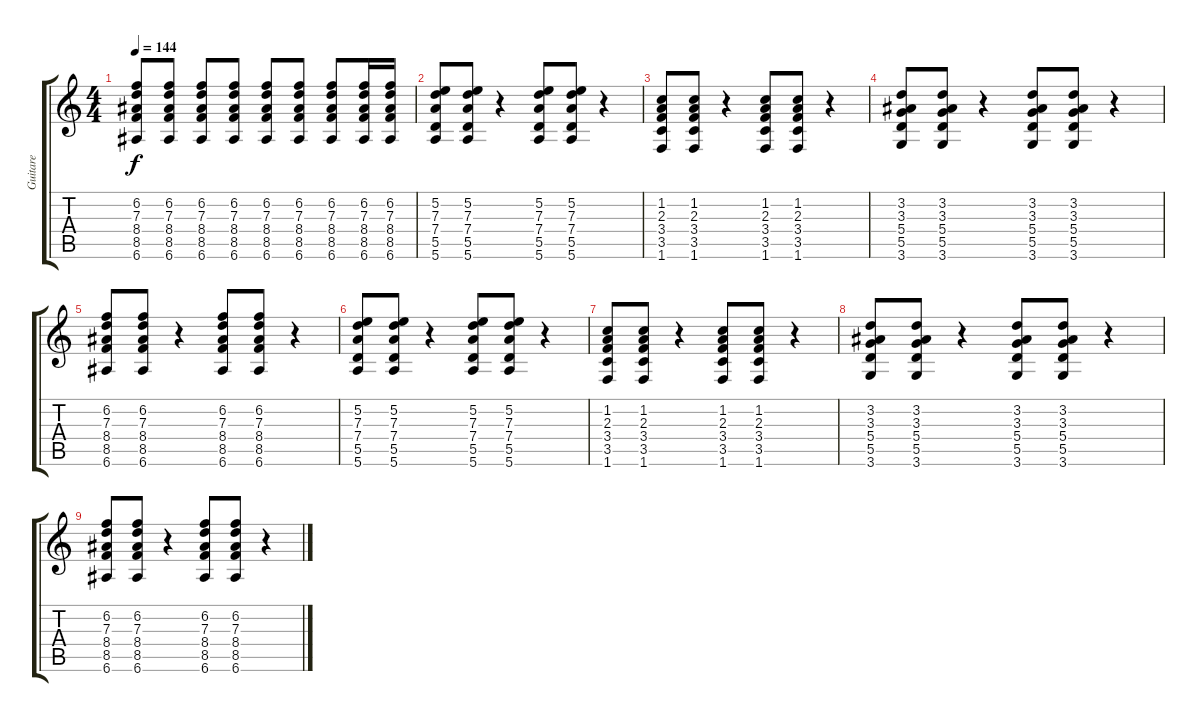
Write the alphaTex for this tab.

\track ("Guitare" "Guitare") {instrument acousticguitarsteel}
\staff {score tabs}
\tuning (E4 B3 G3 D3 A2 E2) {hide}
\ts (4 4)
\tempo 144
\clef g2
\ks c
(6.2 7.3 8.4 8.5 6.6).8{dy f} (6.2 7.3 8.4 8.5 6.6).8 (6.2 7.3 8.4 8.5 6.6).8 (6.2 7.3 8.4 8.5 6.6).8 (6.2 7.3 8.4 8.5 6.6).8 (6.2 7.3 8.4 8.5 6.6).8 (6.2 7.3 8.4 8.5 6.6).8 (6.2 7.3 8.4 8.5 6.6).16 (6.2 7.3 8.4 8.5 6.6).16 |
(5.2 7.3 7.4 5.5 5.6).8 (5.2 7.3 7.4 5.5 5.6).8 r.4 (5.2 7.3 7.4 5.5 5.6).8 (5.2 7.3 7.4 5.5 5.6).8 r.4 |
(1.2 2.3 3.4 3.5 1.6).8 (1.2 2.3 3.4 3.5 1.6).8 r.4 (1.2 2.3 3.4 3.5 1.6).8 (1.2 2.3 3.4 3.5 1.6).8 r.4 |
(3.2 3.3 5.4 5.5 3.6).8 (3.2 3.3 5.4 5.5 3.6).8 r.4 (3.2 3.3 5.4 5.5 3.6).8 (3.2 3.3 5.4 5.5 3.6).8 r.4 |
(6.2 7.3 8.4 8.5 6.6).8 (6.2 7.3 8.4 8.5 6.6).8 r.4 (6.2 7.3 8.4 8.5 6.6).8 (6.2 7.3 8.4 8.5 6.6).8 r.4 |
(5.2 7.3 7.4 5.5 5.6).8 (5.2 7.3 7.4 5.5 5.6).8 r.4 (5.2 7.3 7.4 5.5 5.6).8 (5.2 7.3 7.4 5.5 5.6).8 r.4 |
(1.2 2.3 3.4 3.5 1.6).8 (1.2 2.3 3.4 3.5 1.6).8 r.4 (1.2 2.3 3.4 3.5 1.6).8 (1.2 2.3 3.4 3.5 1.6).8 r.4 |
(3.2 3.3 5.4 5.5 3.6).8 (3.2 3.3 5.4 5.5 3.6).8 r.4 (3.2 3.3 5.4 5.5 3.6).8 (3.2 3.3 5.4 5.5 3.6).8 r.4 |
(6.2 7.3 8.4 8.5 6.6).8 (6.2 7.3 8.4 8.5 6.6).8 r.4 (6.2 7.3 8.4 8.5 6.6).8 (6.2 7.3 8.4 8.5 6.6).8 r.4
